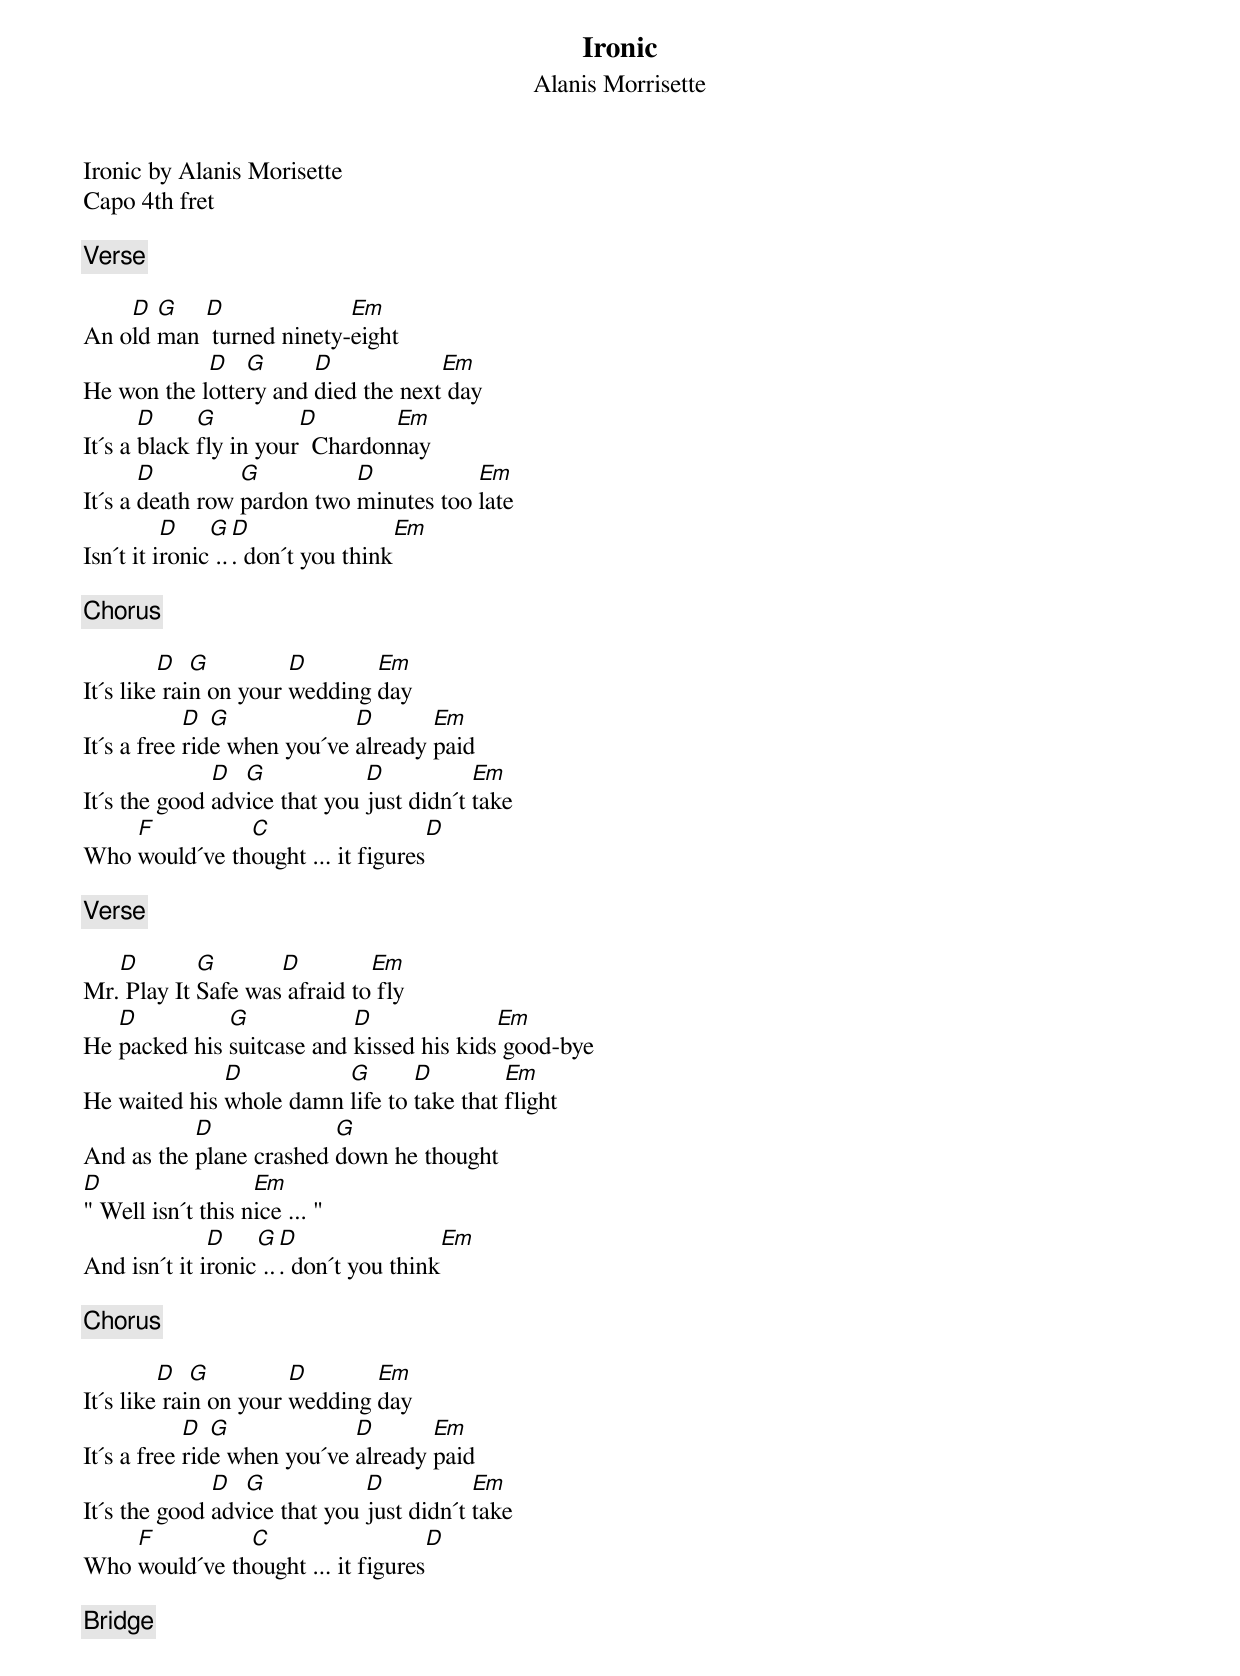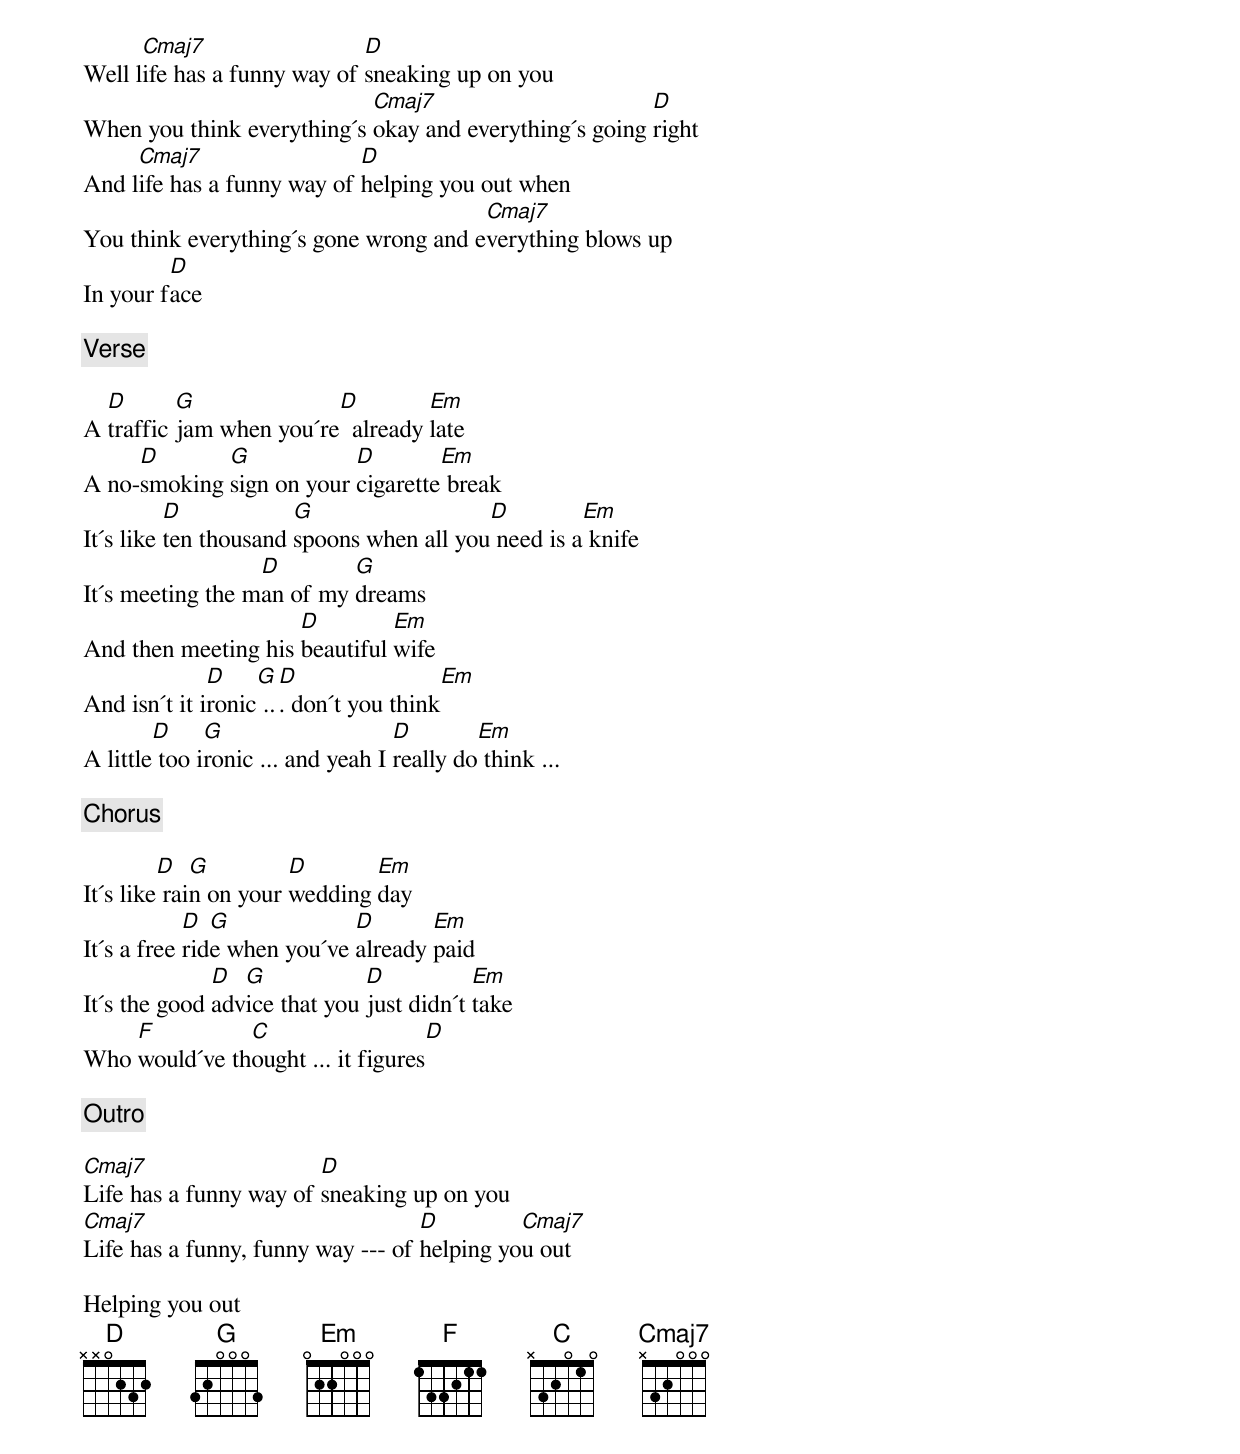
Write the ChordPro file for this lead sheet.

{t: Ironic}
{st: Alanis Morrisette}


Ironic by Alanis Morisette
Capo 4th fret

{c: Verse}

An o[D]ld [G]man [D] turned ninety-[Em]eight
He won the l[D]otte[G]ry and [D]died the next[Em] day
It´s a [D]black [G]fly in your[D]  Chardon[Em]nay
It´s a [D]death row [G]pardon two [D]minutes too [Em]late
Isn´t it i[D]ronic[G] ..[D]. don´t you think[Em]

{c: Chorus}

It´s like[D] rai[G]n on your [D]wedding [Em]day
It´s a free [D]rid[G]e when you´ve [D]already [Em]paid
It´s the good [D]adv[G]ice that you [D]just didn´t [Em]take
Who [F]would´ve th[C]ought ... it figures[D]

{c: Verse}

Mr.[D] Play It [G]Safe was[D] afraid to[Em] fly
He [D]packed his [G]suitcase and [D]kissed his kids[Em] good-bye
He waited his [D]whole damn [G]life to [D]take that [Em]flight
And as the [D]plane crashed [G]down he thought
[D]" Well isn´t this n[Em]ice ... "
And isn´t it i[D]ronic[G] ..[D]. don´t you think[Em]

{c: Chorus}

It´s like[D] rai[G]n on your [D]wedding [Em]day
It´s a free [D]rid[G]e when you´ve [D]already [Em]paid
It´s the good [D]adv[G]ice that you [D]just didn´t [Em]take
Who [F]would´ve th[C]ought ... it figures[D]

{c: Bridge}

Well l[Cmaj7]ife has a funny way of [D]sneaking up on you
When you think everything´s [Cmaj7]okay and everything´s going [D]right
And l[Cmaj7]ife has a funny way of [D]helping you out when
You think everything´s gone wrong and e[Cmaj7]verything blows up
In your f[D]ace

{c: Verse}

A [D]traffic [G]jam when you´re[D]  already [Em]late
A no-[D]smoking [G]sign on your [D]cigarette[Em] break
It´s like [D]ten thousand [G]spoons when all you[D] need is a[Em] knife
It´s meeting the m[D]an of my [G]dreams
And then meeting his [D]beautiful [Em]wife
And isn´t it i[D]ronic[G] ..[D]. don´t you think[Em]
A little[D] too i[G]ronic ... and yeah I [D]really do[Em] think ...

{c: Chorus}

It´s like[D] rai[G]n on your [D]wedding [Em]day
It´s a free [D]rid[G]e when you´ve [D]already [Em]paid
It´s the good [D]adv[G]ice that you [D]just didn´t [Em]take
Who [F]would´ve th[C]ought ... it figures[D]

{c: Outro}

[Cmaj7]Life has a funny way of [D]sneaking up on you
[Cmaj7]Life has a funny, funny way --- of [D]helping yo[Cmaj7]u out

Helping you out
